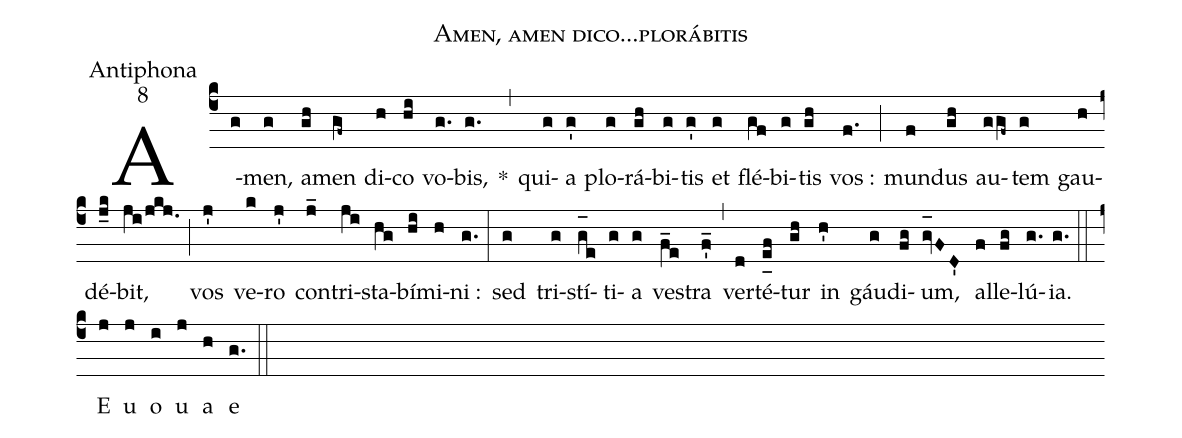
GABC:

name:Amen, amen dico...plorábitis;
office-part:Antiphona;
mode:8;
%%
(c4) A(g)men,(g) a(gh)men(gf~) di(h)co(hi) vo(g.)bis,(g.[oh:h]) *(,) qui(g)a(g') plo(g)rá(gh)bi(g)tis(g') et(g) flé(gf)bi(g)tis(gh) vos :(f.) (;) mun(f)dus(gh) au(ggf~)tem(g) gau(h)dé(j_k)bit,(ji/jkj.) (;) vos(j') ve(k)ro(j') con(j_)tri(ji)sta(hg)bí(hi)mi(h)ni :(g.) (:) sed(g) tri(g)stí(g_[oh:h]e)ti(g)a(g) ve(f_e)stra(f'_) (,) ver(d)té(e_[uh:l]f)tur(gh) in(h') gáu(g)di(fg)um,(gv_[oh:h]FD') al(f)le(fg)lú(g.){ia}.(g.) (::) E(j) u(j) o(i) u(j) a(h) e(g.) (::)
